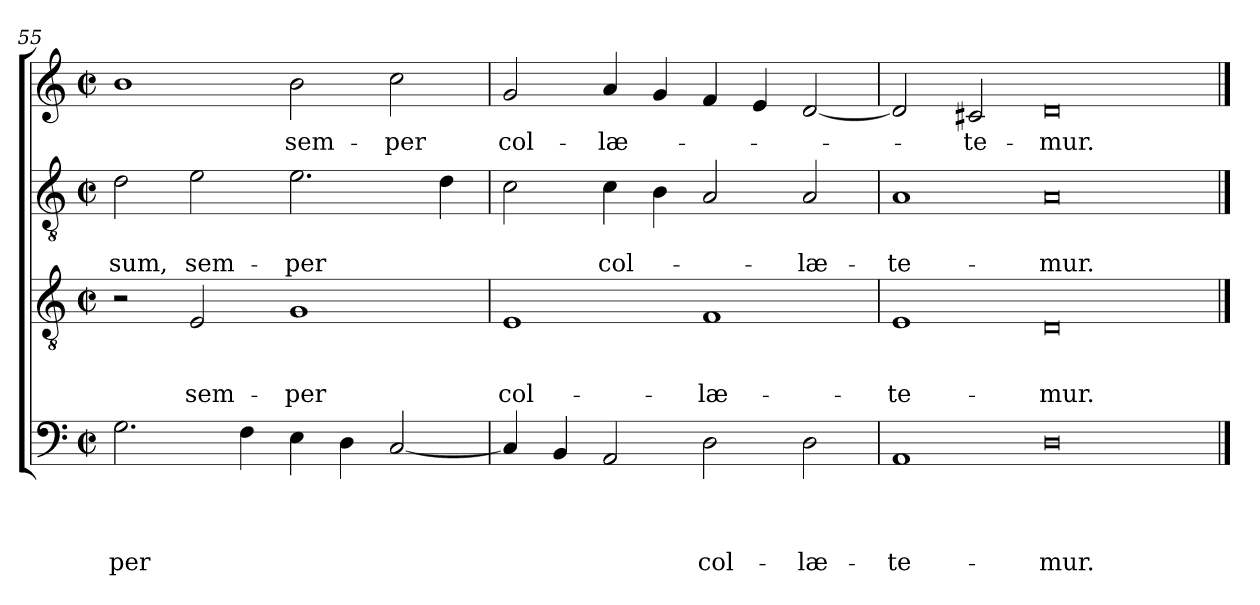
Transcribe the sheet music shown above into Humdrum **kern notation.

**kern	**text	**text	**text	**text	**kern	**text	**text	**text	**kern	**text	**text	**kern	**text
*part4	*part4	*part4	*part4	*part4	*part3	*part3	*part3	*part3	*part2	*part2	*part2	*part1	*part1
*staff4	*staff4	*staff4	*staff4	*staff4	*staff3	*staff3	*staff3	*staff3	*staff2	*staff2	*staff2	*staff1	*staff1
*clefF4	*	*	*	*	*clefGv2	*	*	*	*clefGv2	*	*	*clefG2	*
*k[]	*	*	*	*	*k[]	*	*	*	*k[]	*	*	*k[]	*
*C:	*	*	*	*	*C:	*	*	*	*C:	*	*	*C:	*
*M2/2	*	*	*	*	*M2/2	*	*	*	*M2/2	*	*	*M2/2	*
*met(c|)	*	*	*	*	*met(c|)	*	*	*	*met(c|)	*	*	*met(c|)	*
=55	=55	=55	=55	=55	=55	=55	=55	=55	=55	=55	=55	=55	=55
!	!	!	!	!LO:LY:b	!	!	!	!	!	!	!LO:LY:b	!	!
2.G\	.	.	.	-per	2r	.	.	.	2d\	.	-sum,	1b	.
!	!	!	!	!	!	!	!	!LO:LY:b	!	!	!LO:LY:b	!	!
.	.	.	.	.	2E/	.	.	sem-	2e\	.	sem-	.	.
4F\	.	.	.	.	.	.	.	.	.	.	.	.	.
!	!	!	!	!	!	!	!	!LO:LY:b	!	!	!LO:LY:b	!	!LO:LY:b
4E\	.	.	.	.	1G	.	.	-per	2.e\	.	-per	2b\	sem-
4D\	.	.	.	.	.	.	.	.	.	.	.	.	.
!	!	!	!	!	!	!	!	!	!	!	!	!	!LO:LY:b
[2C/	.	.	.	.	.	.	.	.	.	.	.	2cc\	-per
.	.	.	.	.	.	.	.	.	4d\	.	.	.	.
=56	=56	=56	=56	=56	=56	=56	=56	=56	=56	=56	=56	=56	=56
!	!	!	!	!	!	!	!	!LO:LY:b	!	!	!	!	!LO:LY:b
4C/]	.	.	.	.	1E	.	.	col-	2c\	.	.	2g/	col-
4BB/	.	.	.	.	.	.	.	.	.	.	.	.	.
!	!	!	!	!	!	!	!	!	!	!	!LO:LY:b	!	!LO:LY:b
2AA/	.	.	.	.	.	.	.	.	4c\	.	col-	4a/	-læ-
.	.	.	.	.	.	.	.	.	4B\	.	.	4g/	.
!	!	!	!	!LO:LY:b	!	!	!	!LO:LY:b	!	!	!	!	!
2D\	.	.	.	col-	1F	.	.	-læ-	2A/	.	.	4f/	.
.	.	.	.	.	.	.	.	.	.	.	.	4e/	.
!	!	!	!	!LO:LY:b	!	!	!	!	!	!	!LO:LY:b	!	!
2D\	.	.	.	-læ-	.	.	.	.	2A/	.	-læ-	[2d/	.
=57	=57	=57	=57	=57	=57	=57	=57	=57	=57	=57	=57	=57	=57
!	!	!	!	!LO:LY:b	!	!	!	!LO:LY:b	!	!	!LO:LY:b	!	!
1AA	.	.	.	-te-	1E	.	.	-te-	1A	.	-te-	2d/]	.
!	!	!	!	!	!	!	!	!	!	!	!	!	!LO:LY:b
.	.	.	.	.	.	.	.	.	.	.	.	2c#/	-te-
!	!	!	!	!LO:LY:b	!	!	!	!LO:LY:b	!	!	!LO:LY:b	!	!LO:LY:b
0D	.	.	.	-mur.	0D	.	.	-mur.	0A	.	-mur.	0d	-mur.
==	==	==	==	==	==	==	==	==	==	==	==	==	==
*-	*-	*-	*-	*-	*-	*-	*-	*-	*-	*-	*-	*-	*-
